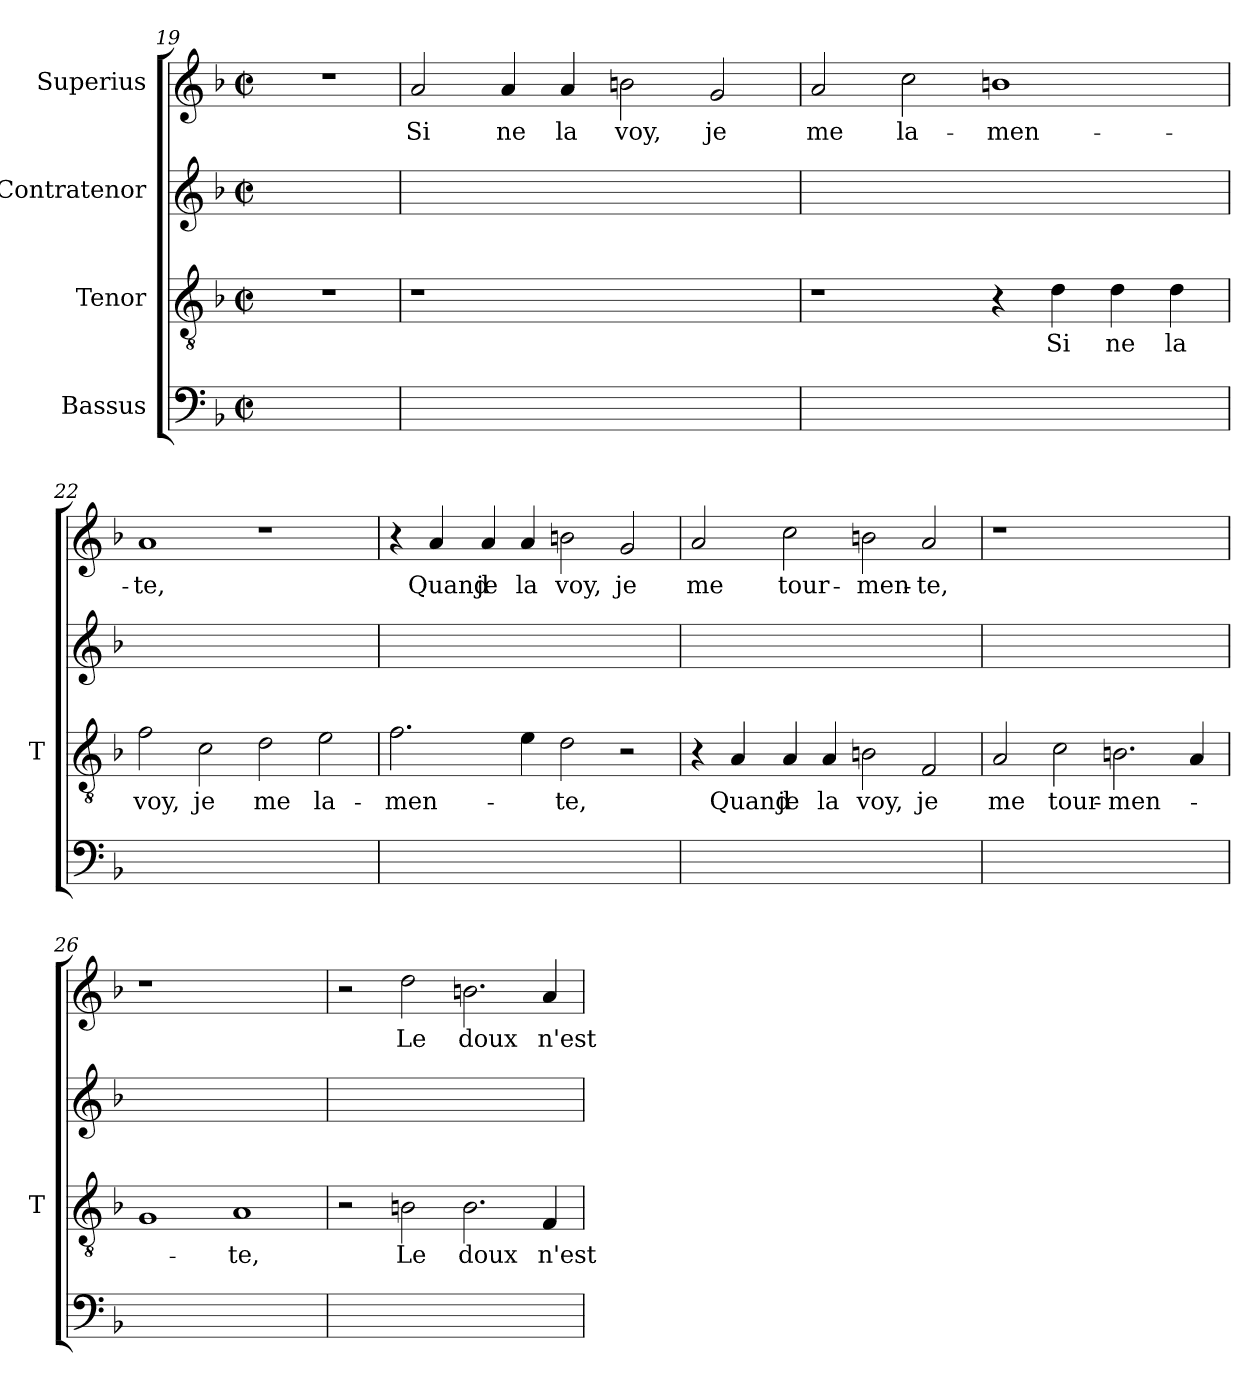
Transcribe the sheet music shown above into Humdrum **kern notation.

**kern	**kern	**text	**kern	**kern	**text
*part4	*part3	*part3	*part2	*part1	*part1
*staff4	*staff3	*staff3	*staff2	*staff1	*staff1
*I"Bassus	*I"Tenor	*	*I"Contratenor	*I"Superius	*
*	*I'T	*	*	*	*
*clefF4	*clefGv2	*	*clefG2	*clefG2	*
*k[b-]	*k[b-]	*	*k[b-]	*k[b-]	*
*F:	*F:	*	*F:	*F:	*
*M2/2	*M2/2	*	*M2/2	*M2/2	*
*met(c|)	*met(c|)	*	*met(c|)	*met(c|)	*
=19	=19	=19	=19	=19	=19
1ryy	1r	.	1ryy	1r	.
=20	=20	=20	=20	=20	=20
1ryy	1r	.	1ryy	2a	-Si
.	.	.	.	4a	-ne
.	.	.	.	4a	-la
1ryy	1ryy	.	1ryy	2bn	-voy,
.	.	.	.	2g	-je
=21	=21	=21	=21	=21	=21
1ryy	1r	.	1ryy	2a	-me
.	.	.	.	2cc	la-
1ryy	4r	.	1ryy	1bn	men-
.	4d	-Si	.	.	.
.	4d	-ne	.	.	.
.	4d	-la	.	.	.
=22	=22	=22	=22	=22	=22
1ryy	2f	-voy,	1ryy	1a	-te,
.	2c	-je	.	.	.
1ryy	2d	-me	1ryy	1r	.
.	2e	la-	.	.	.
=23	=23	=23	=23	=23	=23
1ryy	2.f	men-	1ryy	4r	.
.	.	.	.	4a	-Quand
.	.	.	.	4a	-je
.	4e	.	.	4a	-la
1ryy	2d	-te,	1ryy	2bn	-voy,
.	2r	.	.	2g	-je
=24	=24	=24	=24	=24	=24
1ryy	4r	.	1ryy	2a	-me
.	4A	-Quand	.	.	.
.	4A	-je	.	2cc	tour-
.	4A	-la	.	.	.
1ryy	2Bn	-voy,	1ryy	2bn	men-
.	2F	-je	.	2a	-te,
=25	=25	=25	=25	=25	=25
1ryy	2A	-me	1ryy	1r	.
.	2c	tour-	.	.	.
1ryy	2.Bn	men-	1ryy	1ryy	.
.	4A	.	.	.	.
=26	=26	=26	=26	=26	=26
1ryy	1G	.	1ryy	1r	.
1ryy	1A	-te,	1ryy	1ryy	.
=27	=27	=27	=27	=27	=27
1ryy	2r	.	1ryy	2r	.
.	2Bn	-Le	.	2dd	-Le
1ryy	2.B	-doux	1ryy	2.bn	-doux
.	4F	-n'est	.	4a	-n'est
=	=	=	=	=	=
*-	*-	*-	*-	*-	*-
